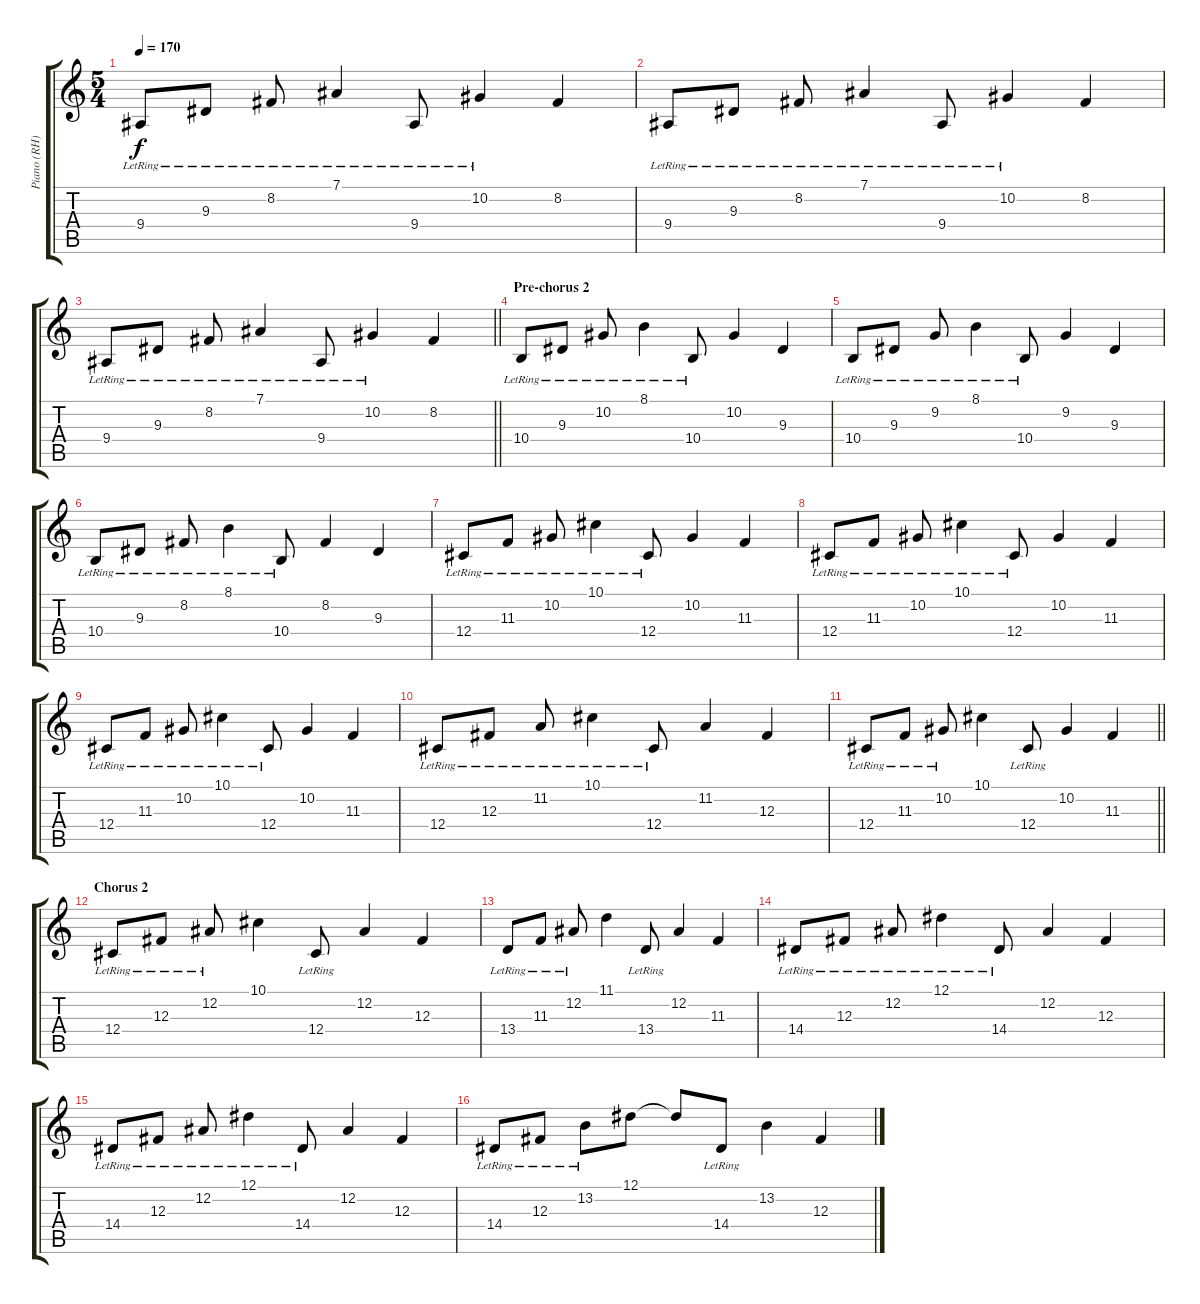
\track ("Piano (RH)" "Piano (RH)") {instrument electricpiano1}
\staff {score tabs}
\tuning (Eb4 Bb3 Gb3 Db3 Ab2 Eb2) {hide}
\ts (5 4)
\tempo 170
\clef g2
\ks c
9.4{lr}.8{dy f} 9.3{lr}.8 8.2{lr}.8 7.1{lr}.4 9.4{lr}.8 10.2{lr}.4 8.2.4 |
9.4{lr}.8 9.3{lr}.8 8.2{lr}.8 7.1{lr}.4 9.4{lr}.8 10.2{lr}.4 8.2.4 |
\barLineRight lightlight
9.4{lr}.8 9.3{lr}.8 8.2{lr}.8 7.1{lr}.4 9.4{lr}.8 10.2{lr}.4 8.2.4 |
\section ("" "Pre-chorus 2")
10.4{lr}.8 9.3{lr}.8 10.2{lr}.8 8.1{lr}.4 10.4{lr}.8 10.2.4 9.3.4 |
10.4{lr}.8 9.3{lr}.8 9.2{lr}.8 8.1{lr}.4 10.4{lr}.8 9.2.4 9.3.4 |
10.4{lr}.8 9.3{lr}.8 8.2{lr}.8 8.1{lr}.4 10.4{lr}.8 8.2.4 9.3.4 |
12.4{lr}.8 11.3{lr}.8 10.2{lr}.8 10.1{lr}.4 12.4{lr}.8 10.2.4 11.3.4 |
12.4{lr}.8 11.3{lr}.8 10.2{lr}.8 10.1{lr}.4 12.4{lr}.8 10.2.4 11.3.4 |
12.4{lr}.8 11.3{lr}.8 10.2{lr}.8 10.1{lr}.4 12.4{lr}.8 10.2.4 11.3.4 |
12.4{lr}.8 12.3{lr}.8 11.2{lr}.8 10.1{lr}.4 12.4{lr}.8 11.2.4 12.3.4 |
\barLineRight lightlight
12.4{lr}.8 11.3{lr}.8 10.2{lr}.8 10.1.4 12.4{lr}.8 10.2.4 11.3.4 |
\section ("" "Chorus 2")
12.4{lr}.8 12.3{lr}.8 12.2{lr}.8 10.1.4 12.4{lr}.8 12.2.4 12.3.4 |
13.4{lr}.8 11.3{lr}.8 12.2{lr}.8 11.1.4 13.4{lr}.8 12.2.4 11.3.4 |
14.4{lr}.8 12.3{lr}.8 12.2{lr}.8 12.1{lr}.4 14.4{lr}.8 12.2.4 12.3.4 |
14.4{lr}.8 12.3{lr}.8 12.2{lr}.8 12.1{lr}.4 14.4{lr}.8 12.2.4 12.3.4 |
14.4{lr}.8 12.3{lr}.8 13.2{lr}.8 12.1.8 12.1{t}.8 14.4{lr}.8 13.2.4 12.3.4
